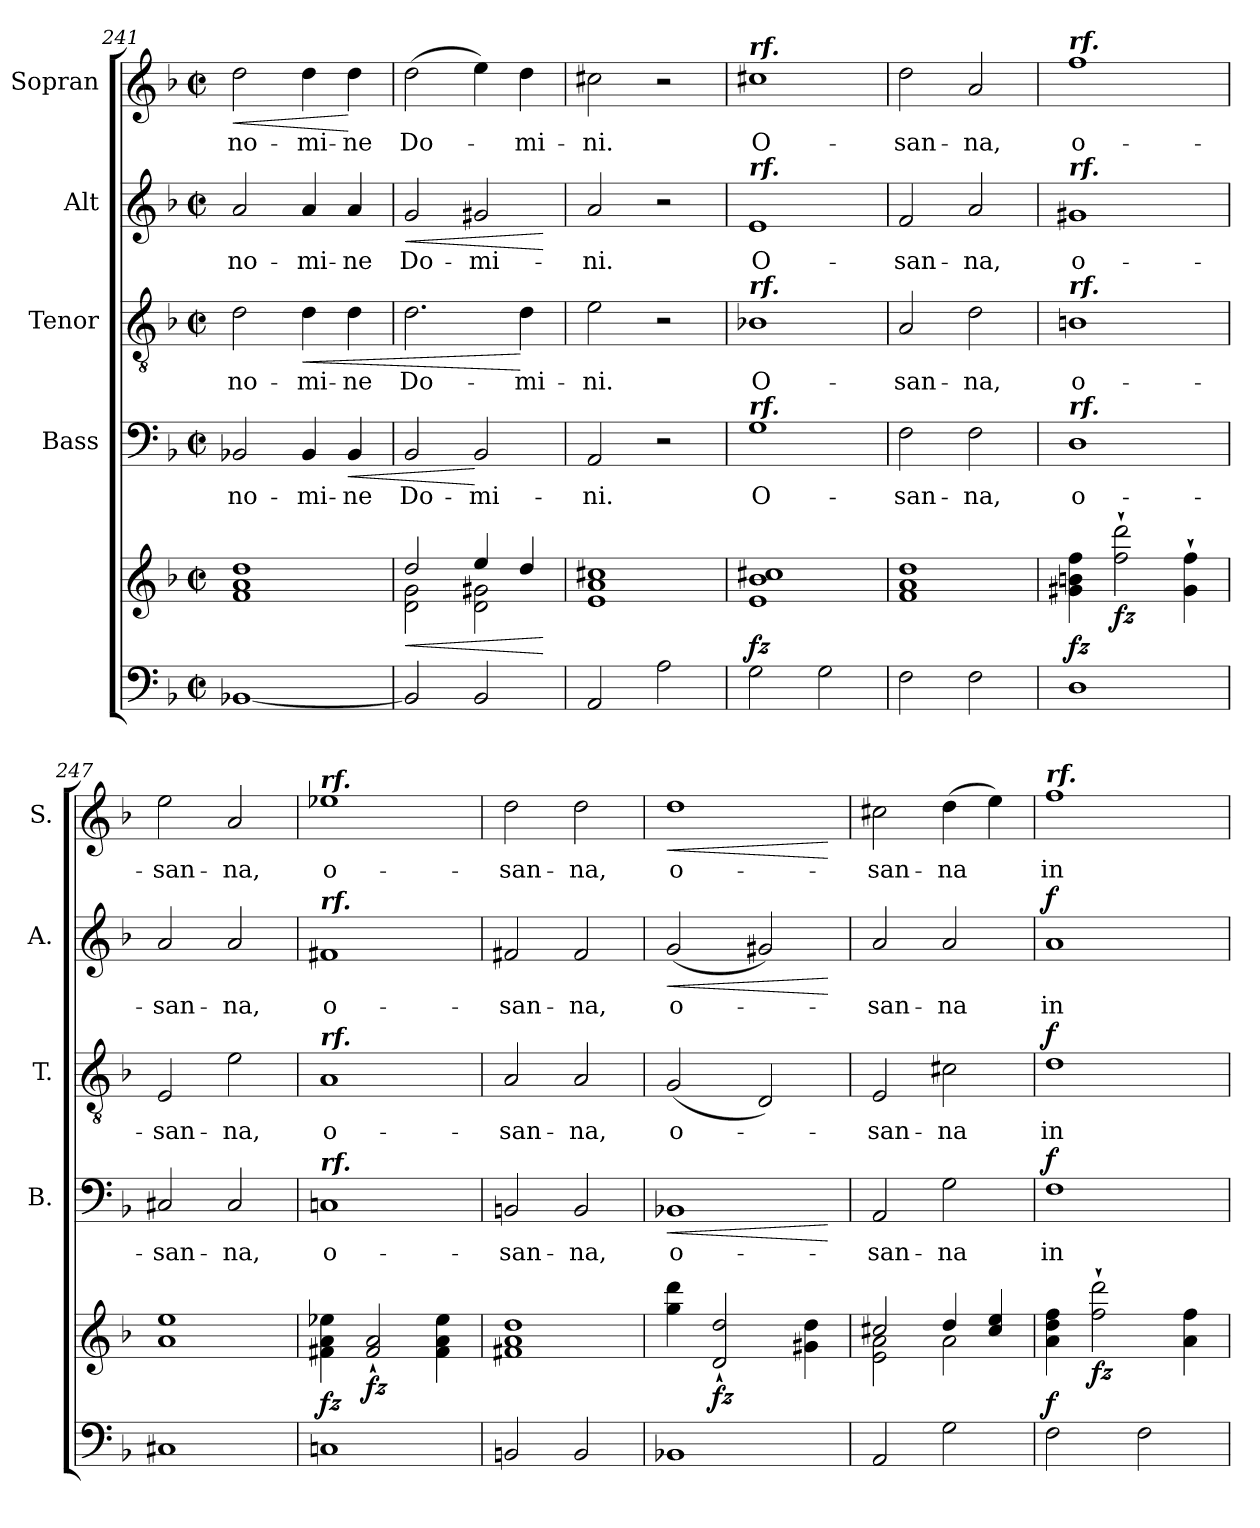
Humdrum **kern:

**kern	**kern	**dynam	**kern	**text	**dynam	**kern	**text	**dynam	**kern	**text	**dynam	**kern	**text	**dynam
*part5	*part5	*part5	*part4	*part4	*part4	*part3	*part3	*part3	*part2	*part2	*part2	*part1	*part1	*part1
*staff6	*staff5	*staff5/6	*staff4	*staff4	*staff4	*staff3	*staff3	*staff3	*staff2	*staff2	*staff2	*staff1	*staff1	*staff1
*	*	*	*I"Bass	*	*	*I"Tenor	*	*	*I"Alt	*	*	*I"Sopran	*	*
*	*	*	*I'B.	*	*	*I'T.	*	*	*I'A.	*	*	*I'S.	*	*
*clefF4	*clefG2	*	*clefF4	*	*	*clefGv2	*	*	*clefG2	*	*	*clefG2	*	*
*k[b-]	*k[b-]	*	*k[b-]	*	*	*k[b-]	*	*	*k[b-]	*	*	*k[b-]	*	*
*F:	*F:	*	*F:	*	*	*F:	*	*	*F:	*	*	*F:	*	*
*M2/2	*M2/2	*	*M2/2	*	*	*M2/2	*	*	*M2/2	*	*	*M2/2	*	*
*met(c|)	*met(c|)	*	*met(c|)	*	*	*met(c|)	*	*	*met(c|)	*	*	*met(c|)	*	*
=241	=241	=241	=241	=241	=241	=241	=241	=241	=241	=241	=241	=241	=241	=241
!	!	!	!	!LO:LY:b	!	!	!LO:LY:b	!	!	!LO:LY:b	!	!	!LO:LY:b	!LO:HP:b
[1BB-X	1f 1a 1dd	.	2BB-X/	no-	.	2d\	no-	.	2a/	no-	.	2dd\	no-	<
!	!	!	!	!LO:LY:b	!	!	!LO:LY:b	!LO:HP:b	!	!LO:LY:b	!	!	!LO:LY:b	!
.	.	.	4BB-/	-mi-	.	4d\	-mi-	<	4a/	-mi-	.	4dd\	-mi-	.
!	!	!	!	!LO:LY:b	!LO:HP:b	!	!LO:LY:b	!	!	!LO:LY:b	!	!	!LO:LY:b	!
.	.	.	4BB-/	-ne	<	4d\	-ne	.	4a/	-ne	.	4dd\	-ne	[
=242	=242	=242	=242	=242	=242	=242	=242	=242	=242	=242	=242	=242	=242	=242
!	!	!LO:HP:b	!	!LO:LY:b	!	!	!LO:LY:b	!	!	!LO:LY:b	!LO:HP:b	!	!LO:LY:b	!
*	*^	*	*	*	*	*	*	*	*	*	*	*	*	*
2BB-/]	2dd/	2d\ 2g\	<	2BB-/	Do-	.	2.d\	Do-	.	2g/	Do-	<	(>2dd\	Do-	.
!	!	!	!	!	!LO:LY:b	!	!	!	!	!	!LO:LY:b	!	!	!	!
2BB-/	4ee/	2d\ 2g#X\	.	2BB-/	-mi-	[	.	.	.	2g#X/	-mi-	.	4ee\)	.	.
!	!	!	!	!	!	!	!	!LO:LY:b	!	!	!	!	!	!LO:LY:b	!
.	4dd/	.	.	.	.	.	4d\	-mi-	[	.	.	.	4dd\	-mi-	.
*	*v	*v	*	*	*	*	*	*	*	*	*	*	*	*	*
.	.	[	.	.	.	.	.	.	.	.	[	.	.	.
!!LO:PB:g=z
=243	=243	=243	=243	=243	=243	=243	=243	=243	=243	=243	=243	=243	=243	=243
!	!	!	!	!LO:LY:b	!	!	!LO:LY:b	!	!	!LO:LY:b	!	!	!LO:LY:b	!
2AA/	1e 1a 1cc#X	.	2AA/	-ni.	.	2e\	-ni.	.	2a/	-ni.	.	2cc#X\	-ni.	.
2A\	.	.	2r	.	.	2r	.	.	2r	.	.	2r	.	.
=244	=244	=244	=244	=244	=244	=244	=244	=244	=244	=244	=244	=244	=244	=244
!	!	!	!	!	!	!	!	!	!	!	!	!LO:TX:a:Bi:t=rf.	!	!
!	!	!	!	!	!	!	!	!	!LO:TX:a:Bi:t=rf.	!	!	!	!	!
!	!	!	!	!	!	!LO:TX:a:Bi:t=rf.	!	!	!	!	!	!	!	!
!	!	!	!LO:TX:a:Bi:t=rf.	!	!	!	!	!	!	!	!	!	!	!
!	!	!LO:DY:a=2	!	!LO:LY:b	!	!	!LO:LY:b	!	!	!LO:LY:b	!	!	!LO:LY:b	!
2G\	1e 1b- 1cc#X	fz	1G	O-	.	1B-X	O-	.	1e	O-	.	1cc#X	O-	.
2G\	.	.	.	.	.	.	.	.	.	.	.	.	.	.
=245	=245	=245	=245	=245	=245	=245	=245	=245	=245	=245	=245	=245	=245	=245
!	!	!	!	!LO:LY:b	!	!	!LO:LY:b	!	!	!LO:LY:b	!	!	!LO:LY:b	!
2F\	1f 1a 1dd	.	2F\	-san-	.	2A/	-san-	.	2f/	-san-	.	2dd\	-san-	.
!	!	!	!	!LO:LY:b	!	!	!LO:LY:b	!	!	!LO:LY:b	!	!	!LO:LY:b	!
2F\	.	.	2F\	-na,	.	2d\	-na,	.	2a/	-na,	.	2a/	-na,	.
=246	=246	=246	=246	=246	=246	=246	=246	=246	=246	=246	=246	=246	=246	=246
!	!	!	!	!	!	!	!	!	!	!	!	!LO:TX:a:Bi:t=rf.	!	!
!	!	!	!	!	!	!	!	!	!LO:TX:a:Bi:t=rf.	!	!	!	!	!
!	!	!	!	!	!	!LO:TX:a:Bi:t=rf.	!	!	!	!	!	!	!	!
!	!	!	!LO:TX:a:Bi:t=rf.	!	!	!	!	!	!	!	!	!	!	!
!	!	!LO:DY:a=2	!	!LO:LY:b	!	!	!LO:LY:b	!	!	!LO:LY:b	!	!	!LO:LY:b	!
1D	4g#X\ 4bn\ 4ff\	fz	1D	o-	.	1Bn	o-	.	1g#X	o-	.	1ff	o-	.
!	!	!LO:DY:b	!	!	!	!	!	!	!	!	!	!	!	!
.	2ff\`> 2ddd\`>	fz	.	.	.	.	.	.	.	.	.	.	.	.
.	4g#\`> 4ff\`>	.	.	.	.	.	.	.	.	.	.	.	.	.
=247	=247	=247	=247	=247	=247	=247	=247	=247	=247	=247	=247	=247	=247	=247
!	!	!	!	!LO:LY:b	!	!	!LO:LY:b	!	!	!LO:LY:b	!	!	!LO:LY:b	!
1C#X	1a 1ee	.	2C#X/	-san-	.	2E/	-san-	.	2a/	-san-	.	2ee\	-san-	.
!	!	!	!	!LO:LY:b	!	!	!LO:LY:b	!	!	!LO:LY:b	!	!	!LO:LY:b	!
.	.	.	2C#/	-na,	.	2e\	-na,	.	2a/	-na,	.	2a/	-na,	.
=248	=248	=248	=248	=248	=248	=248	=248	=248	=248	=248	=248	=248	=248	=248
!	!	!	!	!	!	!	!	!	!	!	!	!LO:TX:a:Bi:t=rf.	!	!
!	!	!	!	!	!	!	!	!	!LO:TX:a:Bi:t=rf.	!	!	!	!	!
!	!	!	!	!	!	!LO:TX:a:Bi:t=rf.	!	!	!	!	!	!	!	!
!	!	!	!LO:TX:a:Bi:t=rf.	!	!	!	!	!	!	!	!	!	!	!
!	!	!LO:DY:a=2	!	!LO:LY:b	!	!	!LO:LY:b	!	!	!LO:LY:b	!	!	!LO:LY:b	!
1Cn	4f#X\ 4a\ 4ee-X\	fz	1Cn	o-	.	1A	o-	.	1f#X	o-	.	1ee-X	o-	.
!	!	!LO:DY:b	!	!	!	!	!	!	!	!	!	!	!	!
.	2f#/`< 2a/`<	fz	.	.	.	.	.	.	.	.	.	.	.	.
.	4f#\ 4a\ 4ee-\	.	.	.	.	.	.	.	.	.	.	.	.	.
=249	=249	=249	=249	=249	=249	=249	=249	=249	=249	=249	=249	=249	=249	=249
!	!	!	!	!LO:LY:b	!	!	!LO:LY:b	!	!	!LO:LY:b	!	!	!LO:LY:b	!
2BBn/	1f#X 1a 1dd	.	2BBn/	-san-	.	2A/	-san-	.	2f#X/	-san-	.	2dd\	-san-	.
!	!	!	!	!LO:LY:b	!	!	!LO:LY:b	!	!	!LO:LY:b	!	!	!LO:LY:b	!
2BB/	.	.	2BB/	-na,	.	2A/	-na,	.	2f#/	-na,	.	2dd\	-na,	.
!!LO:LB:g=z
=250	=250	=250	=250	=250	=250	=250	=250	=250	=250	=250	=250	=250	=250	=250
!	!	!	!	!LO:LY:b	!LO:HP:b	!	!LO:LY:b	!	!	!LO:LY:b	!LO:HP:b	!	!LO:LY:b	!LO:HP:b
1BB-X	4gg\ 4ddd\	.	1BB-X	o-	<	(<2G/	o-	.	(<2g/	o-	<	1dd	o-	<
!	!	!LO:DY:b	!	!	!	!	!	!	!	!	!	!	!	!
.	2d/`< 2dd/`<	fz	.	.	.	.	.	.	.	.	.	.	.	.
.	.	.	.	.	.	2D/)	.	.	2g#X/)	.	.	.	.	.
.	4g#X\ 4dd\	.	.	.	.	.	.	.	.	.	.	.	.	.
.	.	.	.	.	[	.	.	.	.	.	[	.	.	[
=251	=251	=251	=251	=251	=251	=251	=251	=251	=251	=251	=251	=251	=251	=251
*	*^	*	*	*	*	*	*	*	*	*	*	*	*	*
!	!	!	!	!	!LO:LY:b	!	!	!LO:LY:b	!	!	!LO:LY:b	!	!	!LO:LY:b	!
2AA/	2cc#X/	2e\ 2a\	.	2AA/	-san-	.	2E/	-san-	.	2a/	-san-	.	2cc#X\	-san-	.
!	!	!	!	!	!LO:LY:b	!	!	!LO:LY:b	!	!	!LO:LY:b	!	!	!LO:LY:b	!
2G\	4dd/	2a\	.	2G\	-na	.	2c#X\	-na	.	2a/	-na	.	(>4dd\	-na	.
.	4cc#/ 4ee/	.	.	.	.	.	.	.	.	.	.	.	4ee\)	.	.
*	*v	*v	*	*	*	*	*	*	*	*	*	*	*	*	*
=252	=252	=252	=252	=252	=252	=252	=252	=252	=252	=252	=252	=252	=252	=252
!	!	!	!	!	!	!	!	!	!	!	!	!LO:TX:a:Bi:t=rf.	!	!
!	!	!LO:DY:a=2	!	!LO:LY:b	!LO:DY:a	!	!LO:LY:b	!LO:DY:a	!	!LO:LY:b	!LO:DY:a	!	!LO:LY:b	!
2F\	4a\ 4dd\ 4ff\	f	1F	in	f	1d	in	f	1a	in	f	1ff	in	.
!	!	!LO:DY:b	!	!	!	!	!	!	!	!	!	!	!	!
.	2ff\`> 2ddd\`>	fz	.	.	.	.	.	.	.	.	.	.	.	.
2F\	.	.	.	.	.	.	.	.	.	.	.	.	.	.
.	4a\ 4ff\	.	.	.	.	.	.	.	.	.	.	.	.	.
=	=	=	=	=	=	=	=	=	=	=	=	=	=	=
*-	*-	*-	*-	*-	*-	*-	*-	*-	*-	*-	*-	*-	*-	*-
